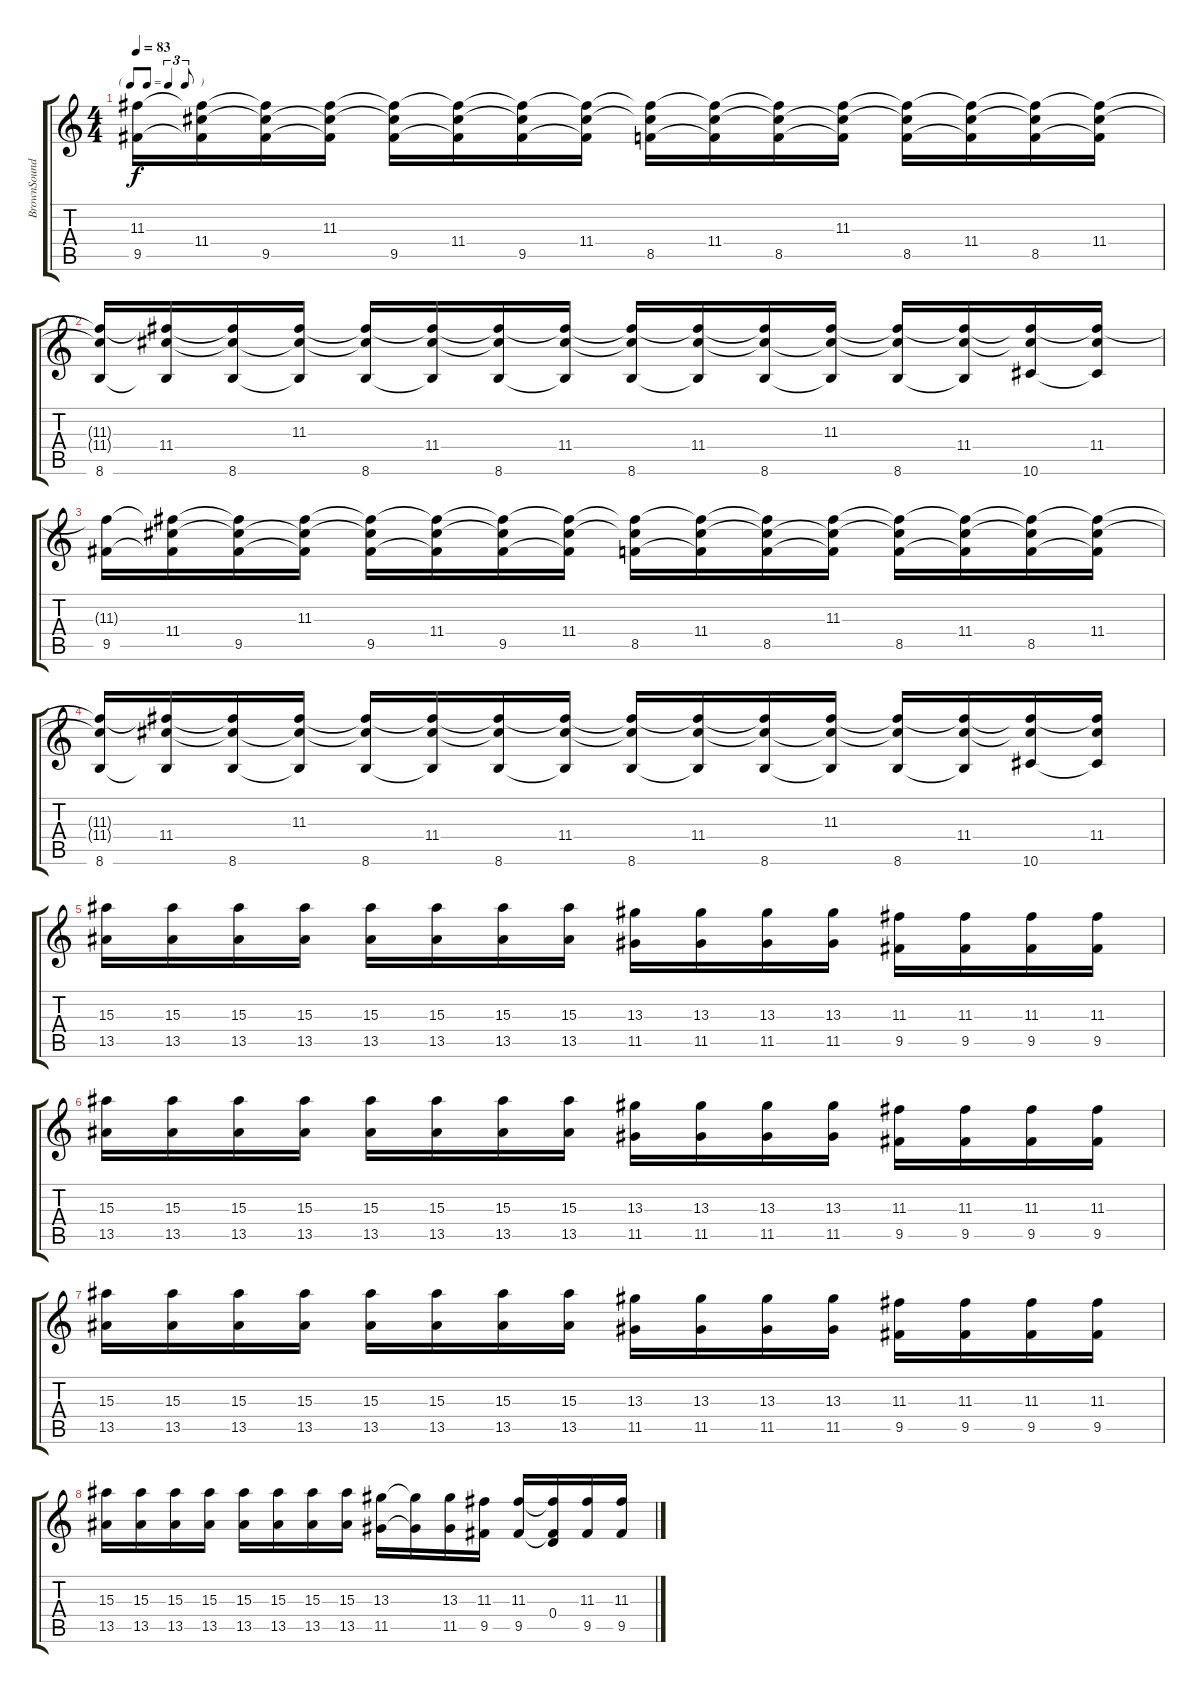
\track ("BrownSound" "BrownSound") {instrument distortionguitar}
\staff {score tabs}
\tuning (E4 B3 G3 D3 A2 Eb2) {hide}
\ts (4 4)
\tf triplet8th
\tempo 83
\clef g2
\ks c
(11.3{t} 9.5).16{dy f instrument electricguitarclean} (11.3{t} 11.4 9.5{t}).16 (11.3{t} 11.4{t} 9.5).16 (11.3 11.4{t} 9.5{t}).16 (11.3{t} 11.4{t} 9.5).16 (11.3{t} 11.4 9.5{t}).16 (11.3{t} 11.4{t} 9.5).16 (11.3{t} 11.4 9.5{t}).16 (11.3{t} 11.4{t} 8.5).16 (11.3{t} 11.4 8.5{t}).16 (11.3{t} 11.4{t} 8.5).16 (11.3 11.4{t} 8.5{t}).16 (11.3{t} 11.4{t} 8.5).16 (11.3{t} 11.4 8.5{t}).16 (11.3{t} 11.4{t} 8.5).16 (11.3{t} 11.4 8.5{t}).16 |
(11.3{t} 11.4{t} 8.6).16 (11.3{t} 11.4 8.6{t}).16 (11.3{t} 11.4{t} 8.6).16 (11.3 11.4{t} 8.6{t}).16 (11.3{t} 11.4{t} 8.6).16 (11.3{t} 11.4 8.6{t}).16 (11.3{t} 11.4{t} 8.6).16 (11.3{t} 11.4 8.6{t}).16 (11.3{t} 11.4{t} 8.6).16 (11.3{t} 11.4 8.6{t}).16 (11.3{t} 11.4{t} 8.6).16 (11.3 11.4{t} 8.6{t}).16 (11.3{t} 11.4{t} 8.6).16 (11.3{t} 11.4 8.6{t}).16 (11.3{t} 11.4{t} 10.6).16 (11.3{t} 11.4 10.6{t}).16 |
(11.3{t} 9.5).16{instrument electricguitarclean} (11.3{t} 11.4 9.5{t}).16 (11.3{t} 11.4{t} 9.5).16 (11.3 11.4{t} 9.5{t}).16 (11.3{t} 11.4{t} 9.5).16 (11.3{t} 11.4 9.5{t}).16 (11.3{t} 11.4{t} 9.5).16 (11.3{t} 11.4 9.5{t}).16 (11.3{t} 11.4{t} 8.5).16 (11.3{t} 11.4 8.5{t}).16 (11.3{t} 11.4{t} 8.5).16 (11.3 11.4{t} 8.5{t}).16 (11.3{t} 11.4{t} 8.5).16 (11.3{t} 11.4 8.5{t}).16 (11.3{t} 11.4{t} 8.5).16 (11.3{t} 11.4 8.5{t}).16 |
(11.3{t} 11.4{t} 8.6).16 (11.3{t} 11.4 8.6{t}).16 (11.3{t} 11.4{t} 8.6).16 (11.3 11.4{t} 8.6{t}).16 (11.3{t} 11.4{t} 8.6).16 (11.3{t} 11.4 8.6{t}).16 (11.3{t} 11.4{t} 8.6).16 (11.3{t} 11.4 8.6{t}).16 (11.3{t} 11.4{t} 8.6).16 (11.3{t} 11.4 8.6{t}).16 (11.3{t} 11.4{t} 8.6).16 (11.3 11.4{t} 8.6{t}).16 (11.3{t} 11.4{t} 8.6).16 (11.3{t} 11.4 8.6{t}).16 (11.3{t} 11.4{t} 10.6).16 (11.3{t} 11.4 10.6{t}).16 |
(15.3 13.5).16{instrument distortionguitar} (15.3 13.5).16 (15.3 13.5).16 (15.3 13.5).16 (15.3 13.5).16 (15.3 13.5).16 (15.3 13.5).16 (15.3 13.5).16 (13.3 11.5).16 (13.3 11.5).16 (13.3 11.5).16 (13.3 11.5).16 (11.3 9.5).16 (11.3 9.5).16 (11.3 9.5).16 (11.3 9.5).16 |
(15.3 13.5).16 (15.3 13.5).16 (15.3 13.5).16 (15.3 13.5).16 (15.3 13.5).16 (15.3 13.5).16 (15.3 13.5).16 (15.3 13.5).16 (13.3 11.5).16 (13.3 11.5).16 (13.3 11.5).16 (13.3 11.5).16 (11.3 9.5).16 (11.3 9.5).16 (11.3 9.5).16 (11.3 9.5).16 |
(15.3 13.5).16 (15.3 13.5).16 (15.3 13.5).16 (15.3 13.5).16 (15.3 13.5).16 (15.3 13.5).16 (15.3 13.5).16 (15.3 13.5).16 (13.3 11.5).16 (13.3 11.5).16 (13.3 11.5).16 (13.3 11.5).16 (11.3 9.5).16 (11.3 9.5).16 (11.3 9.5).16 (11.3 9.5).16 |
(15.3 13.5).16 (15.3 13.5).16 (15.3 13.5).16 (15.3 13.5).16 (15.3 13.5).16 (15.3 13.5).16 (15.3 13.5).16 (15.3 13.5).16 (13.3 11.5).16 (13.3{t} 11.5{t}).16 (13.3 11.5).16 (11.3 9.5).16 (11.3 9.5).16 (11.3{t} 0.4 9.5{t}).16 (11.3 9.5).16 (11.3 9.5).16
